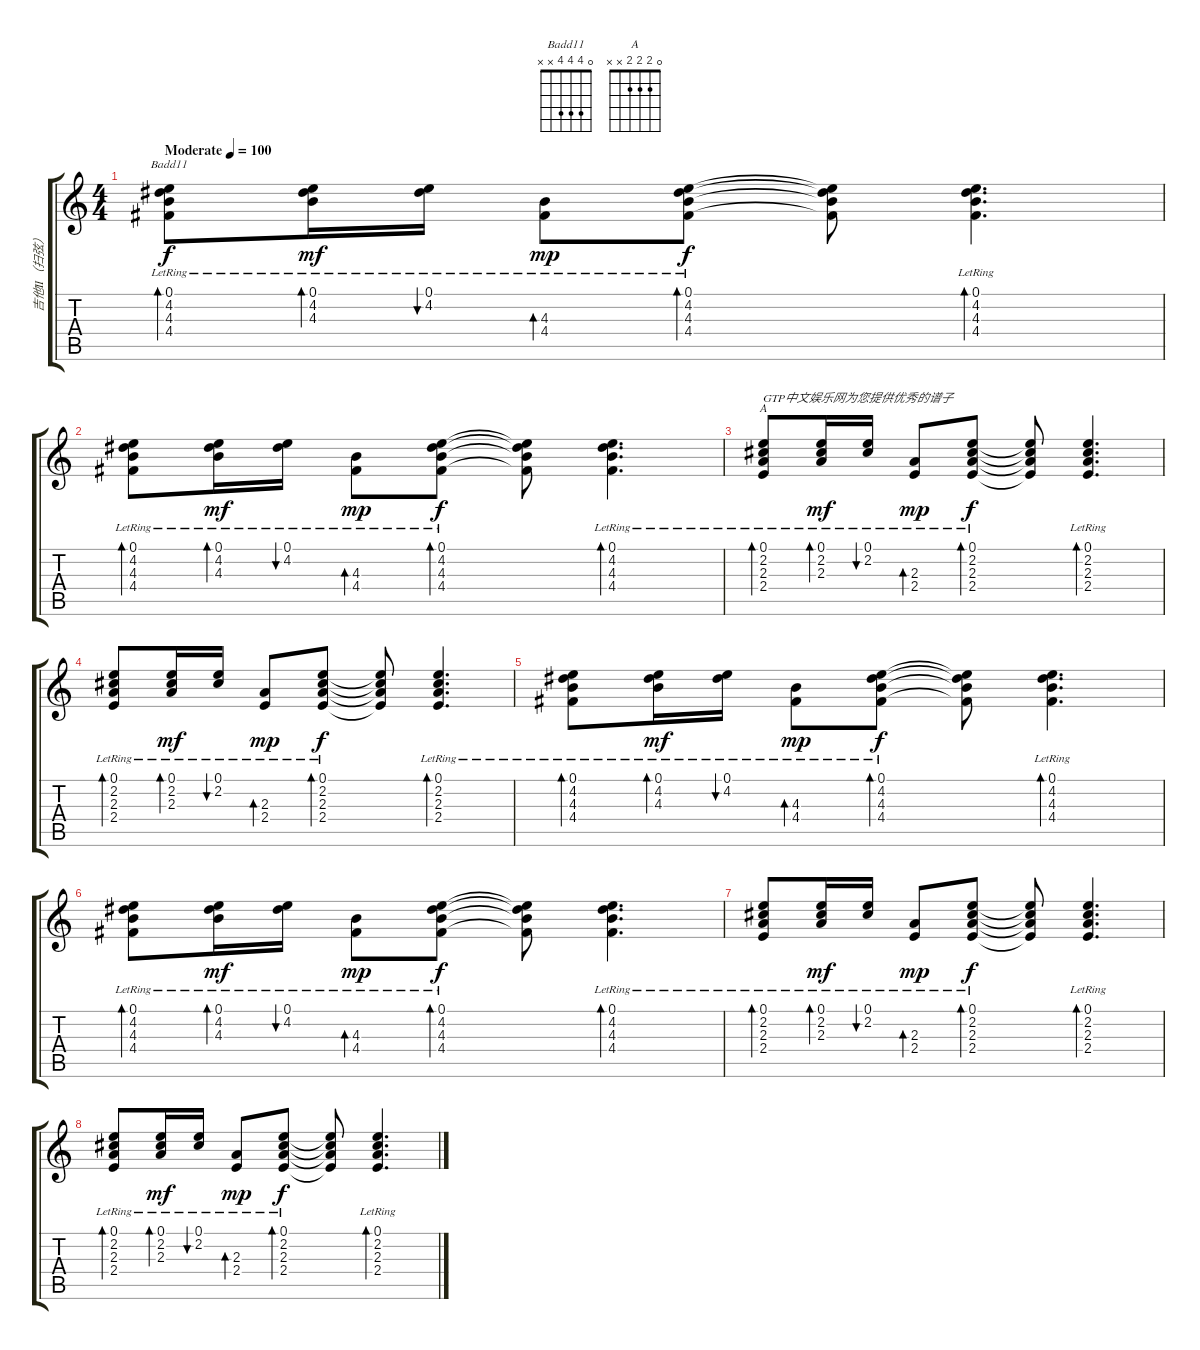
\track ("吉他Ⅱ（扫弦）" "吉他Ⅱ（扫弦）") {instrument acousticguitarsteel}
\staff {score tabs}
\tuning (E4 B3 G3 D3 A2 E2) {hide}
\chord ("Badd11" 0 4 4 4 x x)
\chord ("A" 0 2 2 2 x x)
\ts (4 4)
\tempo (100 "Moderate")
\clef g2
\ks c
(0.1{lr} 4.2{lr} 4.3{lr} 4.4{lr}).8{bd 30 ch "Badd11" dy f instrument acousticguitarsteel} (0.1{lr} 4.2{lr} 4.3{lr}).16{bd 30 dy mf} (0.1{lr} 4.2{lr}).16{bu 30} (4.3{lr} 4.4{lr}).8{bd 30 dy mp} (0.1{lr} 4.2{lr} 4.3{lr} 4.4{lr}).8{bd 30 dy f} (0.1{t} 4.2{t} 4.3{t} 4.4{t}).8 (0.1{lr} 4.2{lr} 4.3{lr} 4.4{lr}).4{d bd 30} |
(0.1{lr} 4.2{lr} 4.3{lr} 4.4{lr}).8{bd 30} (0.1{lr} 4.2{lr} 4.3{lr}).16{bd 30 dy mf} (0.1{lr} 4.2{lr}).16{bu 30} (4.3{lr} 4.4{lr}).8{bd 30 dy mp} (0.1{lr} 4.2{lr} 4.3{lr} 4.4{lr}).8{bd 30 dy f} (0.1{t} 4.2{t} 4.3{t} 4.4{t}).8 (0.1{lr} 4.2{lr} 4.3{lr} 4.4{lr}).4{d bd 30} |
(0.1{lr} 2.2{lr} 2.3{lr} 2.4{lr}).8{bd 30 ch "A" txt "GTP中文娱乐网为您提供优秀的谱子"} (0.1{lr} 2.2{lr} 2.3{lr}).16{bd 30 dy mf} (0.1{lr} 2.2{lr}).16{bu 30} (2.3{lr} 2.4{lr}).8{bd 30 dy mp} (0.1{lr} 2.2{lr} 2.3{lr} 2.4{lr}).8{bd 30 dy f} (0.1{t} 2.2{t} 2.3{t} 2.4{t}).8 (0.1{lr} 2.2{lr} 2.3{lr} 2.4{lr}).4{d bd 30} |
(0.1{lr} 2.2{lr} 2.3{lr} 2.4{lr}).8{bd 30} (0.1{lr} 2.2{lr} 2.3{lr}).16{bd 30 dy mf} (0.1{lr} 2.2{lr}).16{bu 30} (2.3{lr} 2.4{lr}).8{bd 30 dy mp} (0.1{lr} 2.2{lr} 2.3{lr} 2.4{lr}).8{bd 30 dy f} (0.1{t} 2.2{t} 2.3{t} 2.4{t}).8 (0.1{lr} 2.2{lr} 2.3{lr} 2.4{lr}).4{d bd 30} |
(0.1{lr} 4.2{lr} 4.3{lr} 4.4{lr}).8{bd 30} (0.1{lr} 4.2{lr} 4.3{lr}).16{bd 30 dy mf} (0.1{lr} 4.2{lr}).16{bu 30} (4.3{lr} 4.4{lr}).8{bd 30 dy mp} (0.1{lr} 4.2{lr} 4.3{lr} 4.4{lr}).8{bd 30 dy f} (0.1{t} 4.2{t} 4.3{t} 4.4{t}).8 (0.1{lr} 4.2{lr} 4.3{lr} 4.4{lr}).4{d bd 30} |
(0.1{lr} 4.2{lr} 4.3{lr} 4.4{lr}).8{bd 30} (0.1{lr} 4.2{lr} 4.3{lr}).16{bd 30 dy mf} (0.1{lr} 4.2{lr}).16{bu 30} (4.3{lr} 4.4{lr}).8{bd 30 dy mp} (0.1{lr} 4.2{lr} 4.3{lr} 4.4{lr}).8{bd 30 dy f} (0.1{t} 4.2{t} 4.3{t} 4.4{t}).8 (0.1{lr} 4.2{lr} 4.3{lr} 4.4{lr}).4{d bd 30} |
(0.1{lr} 2.2{lr} 2.3{lr} 2.4{lr}).8{bd 30} (0.1{lr} 2.2{lr} 2.3{lr}).16{bd 30 dy mf} (0.1{lr} 2.2{lr}).16{bu 30} (2.3{lr} 2.4{lr}).8{bd 30 dy mp} (0.1{lr} 2.2{lr} 2.3{lr} 2.4{lr}).8{bd 30 dy f} (0.1{t} 2.2{t} 2.3{t} 2.4{t}).8 (0.1{lr} 2.2{lr} 2.3{lr} 2.4{lr}).4{d bd 30} |
(0.1{lr} 2.2{lr} 2.3{lr} 2.4{lr}).8{bd 30} (0.1{lr} 2.2{lr} 2.3{lr}).16{bd 30 dy mf} (0.1{lr} 2.2{lr}).16{bu 30} (2.3{lr} 2.4{lr}).8{bd 30 dy mp} (0.1{lr} 2.2{lr} 2.3{lr} 2.4{lr}).8{bd 30 dy f} (0.1{t} 2.2{t} 2.3{t} 2.4{t}).8 (0.1{lr} 2.2{lr} 2.3{lr} 2.4{lr}).4{d bd 30}
